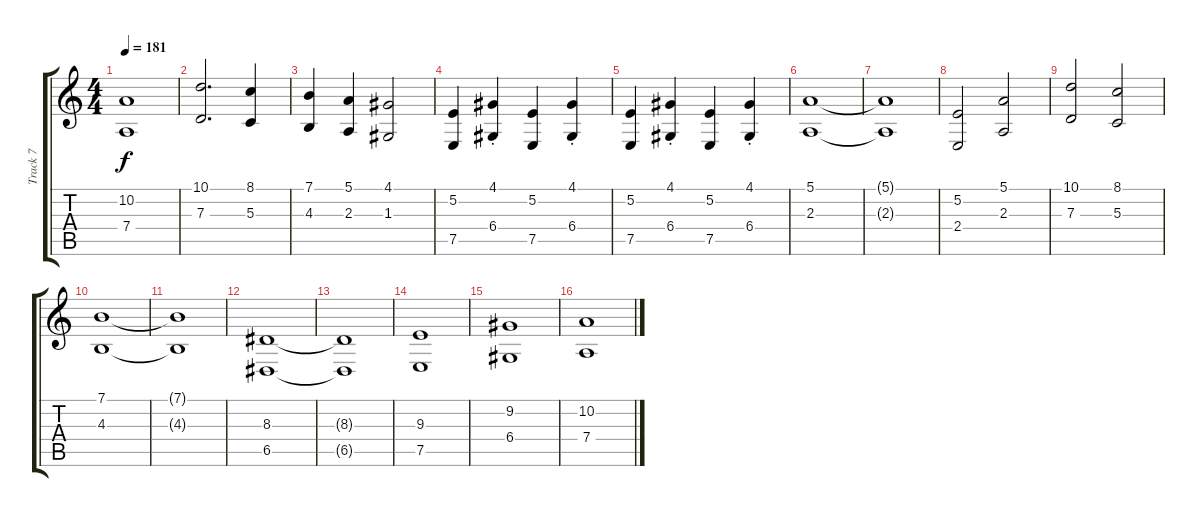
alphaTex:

\track ("Track 7" "Track 7") {instrument stringensemble1}
\staff {score tabs}
\tuning (E4 B3 G3 D3 A2 E2) {hide}
\ts (4 4)
\tempo 181
\clef g2
\ks c
(10.2{t} 7.4{t}).1{dy f} |
(10.1 7.3).2{d} (8.1 5.3).4 |
(7.1 4.3).4 (5.1 2.3).4 (4.1 1.3).2 |
(5.2 7.5).4 (4.1{st} 6.4).4 (5.2 7.5).4 (4.1{st} 6.4).4 |
(5.2 7.5).4 (4.1{st} 6.4).4 (5.2 7.5).4 (4.1{st} 6.4).4 |
(5.1 2.3).1 |
(5.1{t} 2.3{t}).1 |
(5.2 2.4).2 (5.1 2.3).2 |
(10.1 7.3).2 (8.1 5.3).2 |
(7.1 4.3).1 |
(7.1{t} 4.3{t}).1 |
(8.3 6.5).1 |
(8.3{t} 6.5{t}).1 |
(9.3 7.5).1 |
(9.2 6.4).1 |
(10.2 7.4).1{volume 16}
